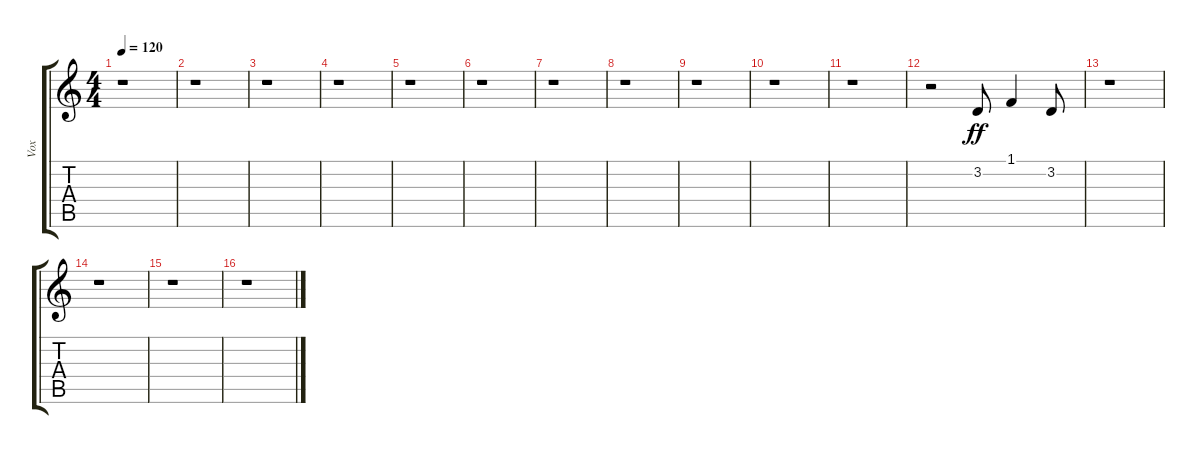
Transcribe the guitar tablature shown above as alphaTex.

\track ("Vox" "Vox") {solo instrument vibraphone}
\staff {score tabs}
\tuning (E4 B3 G3 D3 A2 E2) {hide}
\ts (4 4)
\tempo 120
\clef g2
\ks c
r.1{dy ff instrument vibraphone} |
r.1 |
r.1 |
r.1 |
r.1 |
r.1 |
r.1 |
r.1 |
r.1 |
r.1 |
r.1 |
r.2 3.2.8 1.1.4 3.2.8 |
r.1 |
r.1 |
r.1 |
r.1
